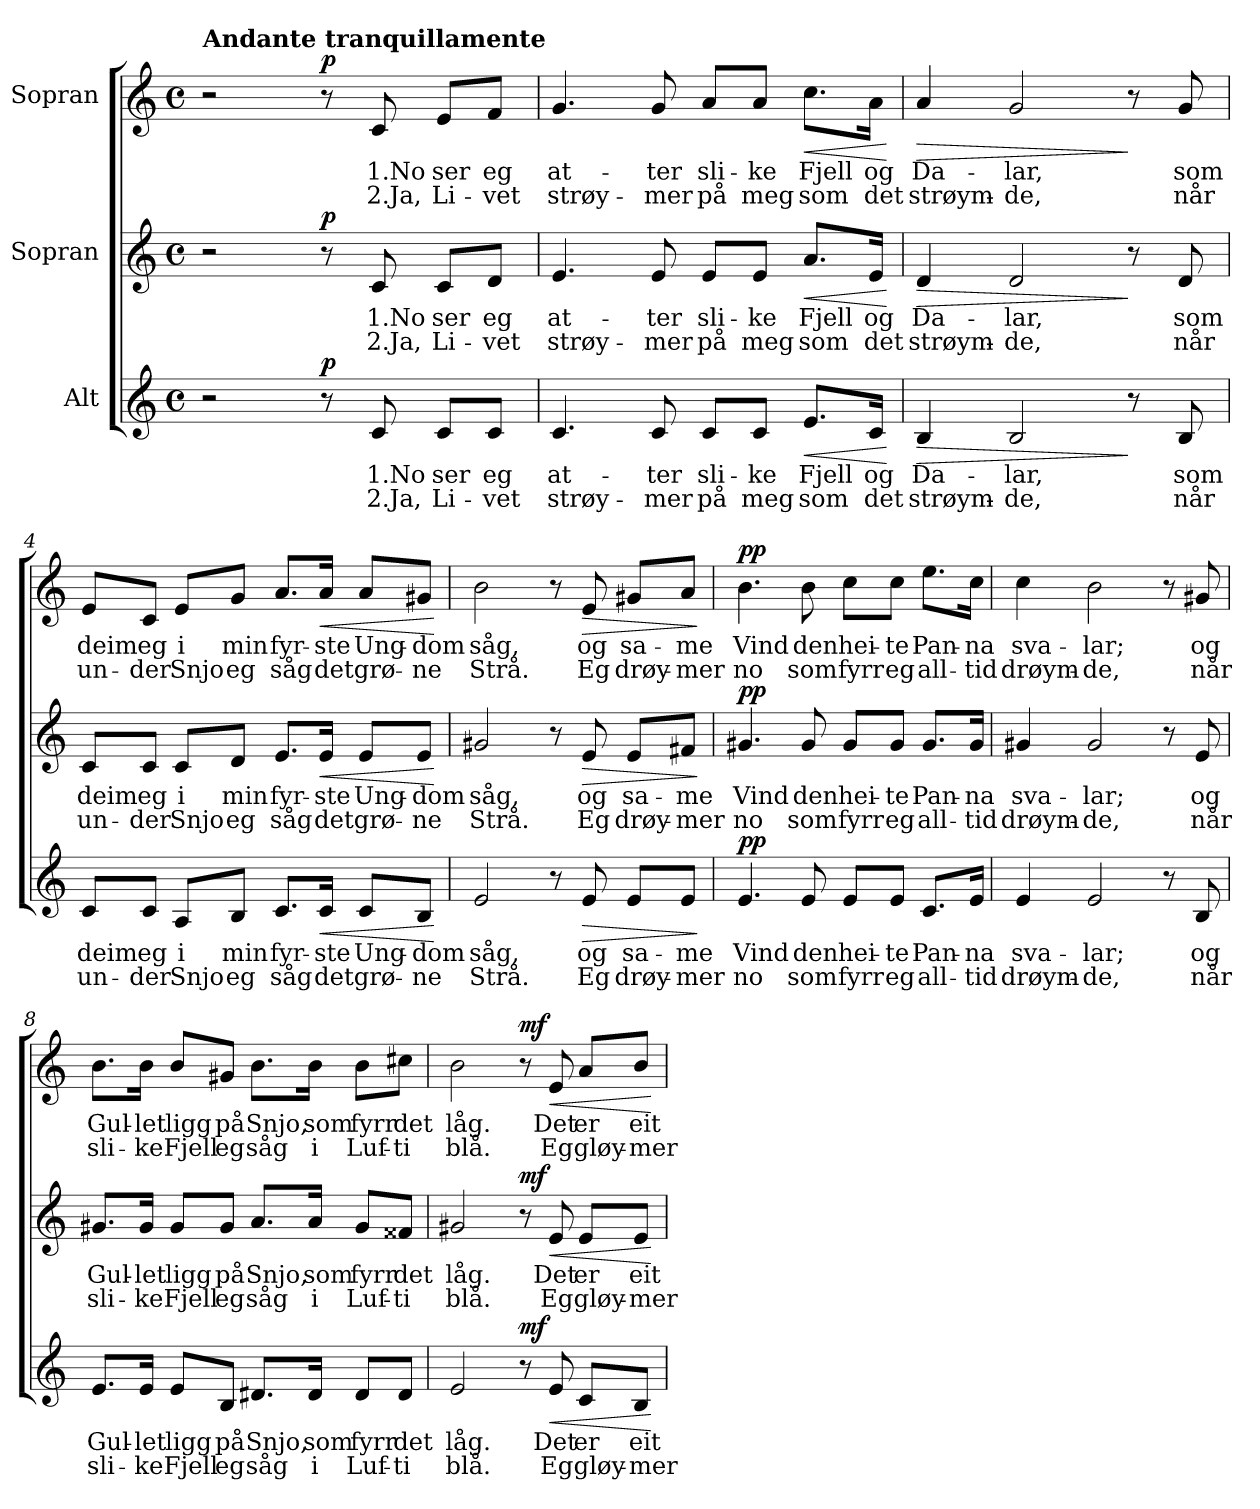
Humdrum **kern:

**kern	**text	**text	**dynam	**kern	**text	**text	**dynam	**kern	**text	**text	**dynam
*part3	*part3	*part3	*part3	*part2	*part2	*part2	*part2	*part1	*part1	*part1	*part1
*staff3	*staff3	*staff3	*staff3	*staff2	*staff2	*staff2	*staff2	*staff1	*staff1	*staff1	*staff1
*I"Alt	*	*	*	*I"Sopran	*	*	*	*I"Sopran	*	*	*
*clefG2	*	*	*	*clefG2	*	*	*	*clefG2	*	*	*
*k[]	*	*	*	*k[]	*	*	*	*k[]	*	*	*
*M4/4	*	*	*	*M4/4	*	*	*	*M4/4	*	*	*
*met(c)	*	*	*	*met(c)	*	*	*	*met(c)	*	*	*
=1	=1	=1	=1	=1	=1	=1	=1	=1	=1	=1	=1
!	!	!	!	!	!	!	!	!LO:TX:a:B:t=Andante tranquillamente	!	!	!
2r	.	.	.	2r	.	.	.	2r	.	.	.
!	!	!	!LO:DY:a	!	!	!	!LO:DY:a	!	!	!	!LO:DY:a
8r	.	.	p	8r	.	.	p	8r	.	.	p
8c/	1.No	2.Ja,	.	8c/	1.No	2.Ja,	.	8c/	1.No	2.Ja,	.
8c/L	ser	Li-	.	8c/L	ser	Li-	.	8e/L	ser	Li-	.
8c/J	eg	-vet	.	8d/J	eg	-vet	.	8f/J	eg	-vet	.
=2	=2	=2	=2	=2	=2	=2	=2	=2	=2	=2	=2
4.c/	at-	strøy-	.	4.e/	at-	strøy-	.	4.g/	at-	strøy-	.
8c/	-ter	-mer	.	8e/	-ter	-mer	.	8g/	-ter	-mer	.
8c/L	sli-	på	.	8e/L	sli-	på	.	8a/L	sli-	på	.
8c/J	-ke	meg	.	8e/J	-ke	meg	.	8a/J	-ke	meg	.
!	!	!	!LO:HP:b	!	!	!	!LO:HP:b	!	!	!	!LO:HP:b
8.e/L	Fjell	som	<	8.a/L	Fjell	som	<	8.cc\L	Fjell	som	<
16c/Jk	og	det	.	16e/Jk	og	det	.	16a\Jk	og	det	.
.	.	.	[	.	.	.	[	.	.	.	[
=3	=3	=3	=3	=3	=3	=3	=3	=3	=3	=3	=3
!	!	!	!LO:HP:b	!	!	!	!LO:HP:b	!	!	!	!LO:HP:b
4B/	Da-	strøym-	>	4d/	Da-	strøym-	>	4a/	Da-	strøym-	>
2B/	-lar,	-de,	.	2d/	-lar,	-de,	.	2g/	-lar,	-de,	.
8r	.	.	]	8r	.	.	]	8r	.	.	]
8B/	som	når	.	8d/	som	når	.	8g/	som	når	.
=4	=4	=4	=4	=4	=4	=4	=4	=4	=4	=4	=4
8c/L	deim	un-	.	8c/L	deim	un-	.	8e/L	deim	un-	.
8c/J	eg	-der	.	8c/J	eg	-der	.	8c/J	eg	-der	.
8A/L	i	Snjo	.	8c/L	i	Snjo	.	8e/L	i	Snjo	.
8B/J	min	eg	.	8d/J	min	eg	.	8g/J	min	eg	.
8.c/L	fyr-	såg	.	8.e/L	fyr-	såg	.	8.a/L	fyr-	såg	.
!	!	!	!LO:HP:b	!	!	!	!LO:HP:b	!	!	!	!LO:HP:b
16c/Jk	-ste	det	<	16e/Jk	-ste	det	<	16a/Jk	-ste	det	<
8c/L	Ung-	grø-	.	8e/L	Ung-	grø-	.	8a/L	Ung-	grø-	.
8B/J	-dom	-ne	.	8e/J	-dom	-ne	.	8g#X/J	-dom	-ne	.
.	.	.	[	.	.	.	[	.	.	.	[
!!LO:LB:g=z
=5	=5	=5	=5	=5	=5	=5	=5	=5	=5	=5	=5
2e/	såg,	Strå.	.	2g#X/	såg,	Strå.	.	2b\	såg,	Strå.	.
8r	.	.	.	8r	.	.	.	8r	.	.	.
!	!	!	!LO:HP:b	!	!	!	!LO:HP:b	!	!	!	!LO:HP:b
8e/	og	Eg	>	8e/	og	Eg	>	8e/	og	Eg	>
8e/L	sa-	drøy-	.	8e/L	sa-	drøy-	.	8g#X/L	sa-	drøy-	.
8e/J	-me	-mer	.	8f#X/J	-me	-mer	.	8a/J	-me	-mer	.
.	.	.	]	.	.	.	]	.	.	.	]
=6	=6	=6	=6	=6	=6	=6	=6	=6	=6	=6	=6
!	!	!	!LO:DY:a	!	!	!	!LO:DY:a	!	!	!	!LO:DY:a
4.e/	Vind	no	pp	4.g#X/	Vind	no	pp	4.b\	Vind	no	pp
8e/	den	som	.	8g#/	den	som	.	8b\	den	som	.
8e/L	hei-	fyrr	.	8g#/L	hei-	fyrr	.	8cc\L	hei-	fyrr	.
8e/J	-te	eg	.	8g#/J	-te	eg	.	8cc\J	-te	eg	.
8.c/L	Pan-	all-	.	8.g#/L	Pan-	all-	.	8.ee\L	Pan-	all-	.
16e/Jk	-na	-tid	.	16g#/Jk	-na	-tid	.	16cc\Jk	-na	-tid	.
=7	=7	=7	=7	=7	=7	=7	=7	=7	=7	=7	=7
4e/	sva-	drøym-	.	4g#X/	sva-	drøym-	.	4cc\	sva-	drøym-	.
2e/	-lar;	-de,	.	2g#/	-lar;	-de,	.	2b\	-lar;	-de,	.
8r	.	.	.	8r	.	.	.	8r	.	.	.
8B/	og	når	.	8e/	og	når	.	8g#X/	og	når	.
=8	=8	=8	=8	=8	=8	=8	=8	=8	=8	=8	=8
8.e/L	Gul-	sli-	.	8.g#X/L	Gul-	sli-	.	8.b\L	Gul-	sli-	.
16e/Jk	-let	-ke	.	16g#/Jk	-let	-ke	.	16b\Jk	-let	-ke	.
8e/L	ligg	Fjell	.	8g#/L	ligg	Fjell	.	8b/L	ligg	Fjell	.
8B/J	på	eg	.	8g#/J	på	eg	.	8g#X/J	på	eg	.
8.d#X/L	Snjo,	såg	.	8.a/L	Snjo,	såg	.	8.b\L	Snjo,	såg	.
16d#/Jk	som	i	.	16a/Jk	som	i	.	16b\Jk	som	i	.
8d#/L	fyrr	Luf-	.	8g#/L	fyrr	Luf-	.	8b\L	fyrr	Luf-	.
8d#/J	det	-ti	.	8f##X/J	det	-ti	.	8cc#X\J	det	-ti	.
!!LO:PB:g=z
=9	=9	=9	=9	=9	=9	=9	=9	=9	=9	=9	=9
2e/	låg.	blå.	.	2g#X/	låg.	blå.	.	2b\	låg.	blå.	.
!	!	!	!LO:DY:a	!	!	!	!LO:DY:a	!	!	!	!LO:DY:a
8r	.	.	mf	8r	.	.	mf	8r	.	.	mf
!	!	!	!LO:HP:b	!	!	!	!LO:HP:b	!	!	!	!LO:HP:b
8e/	Det	Eg	<	8e/	Det	Eg	<	8e/	Det	Eg	<
8c/L	er	gløy-	.	8e/L	er	gløy-	.	8a/L	er	gløy-	.
8B/J	eit	-mer	.	8e/J	eit	-mer	.	8b/J	eit	-mer	.
.	.	.	[	.	.	.	[	.	.	.	[
=	=	=	=	=	=	=	=	=	=	=	=
*-	*-	*-	*-	*-	*-	*-	*-	*-	*-	*-	*-
